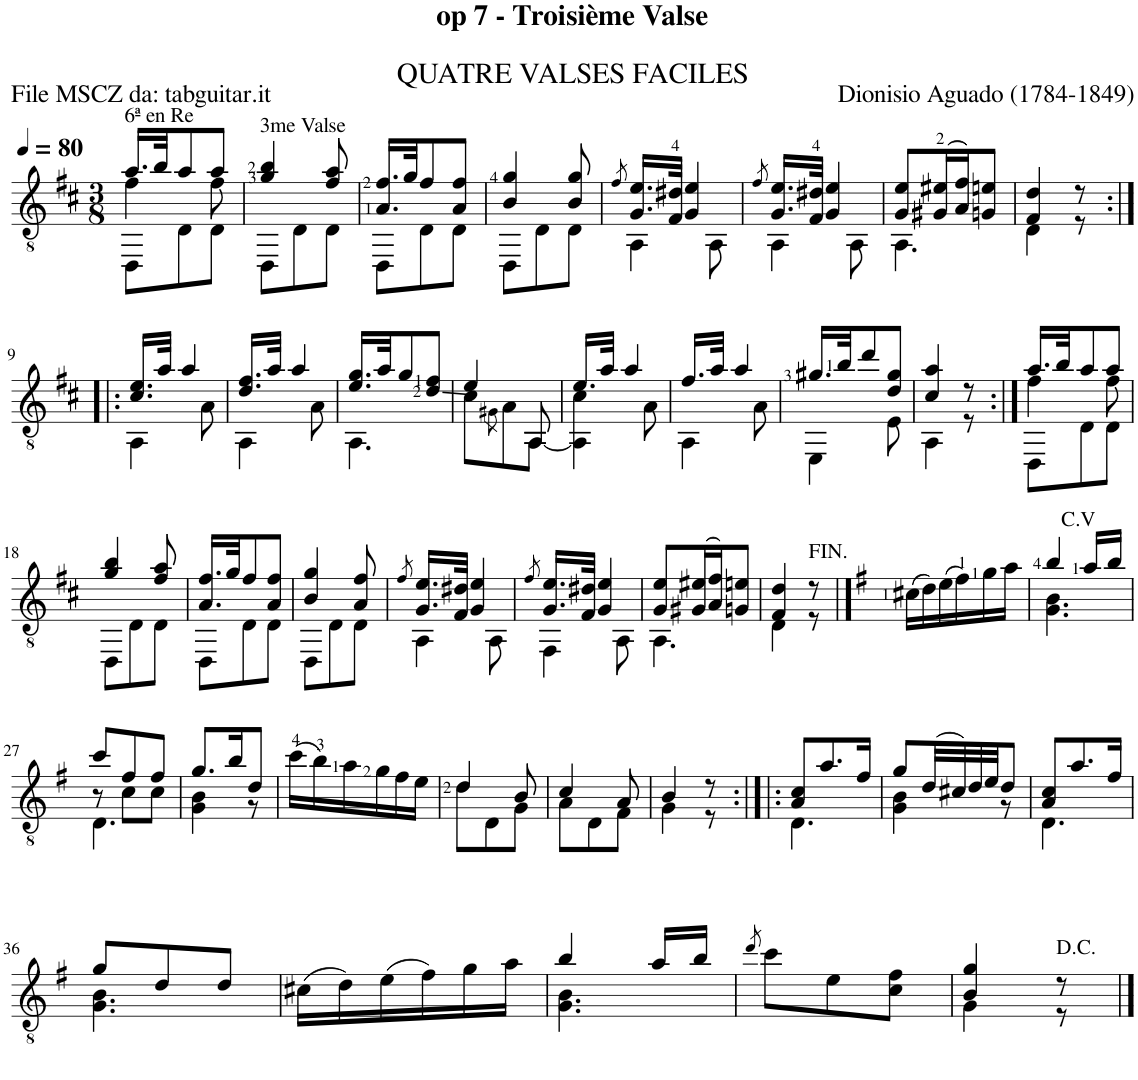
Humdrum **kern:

**kern
*part1
*staff1
*I"Guitar
*I'Guit.
*clefGv2
*k[f#c#]
*M3/8
*MM80
=1
*^
*	*^
!LO:TX:a:t=6ª en Re	!	!
16.a/LL	4f#\	8DD\L
32b/JK	.	.
8a/	.	8D\
8a/J	8f#\	8D\J
=2	=2	=2
!LO:TX:a:t=3me Valse	!	!
*	*v	*v
4g/ 4b/	8DD\L
.	8D\
8f#/ 8a/	8D\J
=3	=3
16.A/ 16.f#/LL	8DD\L
32g/JK	.
8f#/	8D\
8A/ 8f#/J	8D\J
=4	=4
4B/ 4g/	8DD\L
.	8D\
8B/ 8g/	8D\J
=5	=5
8qf#/	.
16.G/ 16.e/LL	4AA\
32F#/ 32d#X/JJk	.
4G/ 4e/	.
.	8AA\
=6	=6
8qf#/	.
16.G/ 16.e/LL	4AA\
32F#/ 32d#X/JJk	.
4G/ 4e/	.
.	8AA\
=7	=7
8G/ 8e/L	4.AA\
(16G#X/ 16e#X/L	.
16A/ 16f#/J)	.
8Gn/ 8en/J	.
=8	=8
4F#/ 4d/	4D\
8r	8r
!!LO:LB:g=z	!!
=9:|!|:	=9:|!|:
16.c#/ 16.e/LL	4AA\
32a/JJk	.
4a/	.
.	8A\
=10	=10
16.d/ 16.f#/LL	4AA\
32a/JJk	.
4a/	.
.	8A\
=11	=11
16.e/ 16.g/LL	4.AA\
32a/JK	.
8g/	.
8d/ 8f#/J	.
=12	=12
4e/	8c#\L
.	8qG#X\
.	8A\
8AA/	[8AA\J
=13	=13
16.e/LL	4AA\] 4c#\
32a/JJk	.
4a/	.
.	8A\
=14	=14
16.f#/LL	4AA\
32a/JJk	.
4a/	.
.	8A\
=15	=15
16.g#X/LL	4EE\
32b/JK	.
8dd/	.
8d/ 8g#/J	8E\
=16	=16
4c#/ 4a/	4AA\
8r	8r
=17:|!	=17:|!
*	*^
16.a/LL	4f#\	8DD\L
32b/JK	.	.
8a/	.	8D\
8a/J	8f#\	8D\J
*	*v	*v
!!LO:LB:g=z
=18	=18
4g/ 4b/	8DD\L
.	8D\
8f#/ 8a/	8D\J
=19	=19
16.A/ 16.f#/LL	8DD\L
32g/JK	.
8f#/	8D\
8A/ 8f#/J	8D\J
=20	=20
4B/ 4g/	8DD\L
.	8D\
8A/ 8f#/	8D\J
=21	=21
8qf#/	.
16.G/ 16.e/LL	4AA\
32F#/ 32d#X/JJk	.
4G/ 4e/	.
.	8AA\
=22	=22
8qf#/	.
16.G/ 16.e/LL	4FF#\
32F#/ 32d#X/JJk	.
4G/ 4e/	.
.	8AA\
=23	=23
8G/ 8e/L	4.AA\
(16G#X/ 16e#X/L	.
16A/ 16f#/J)	.
8Gn/ 8en/J	.
=24	=24
4F#/ 4d/	4D\
!LO:TX:a:t=FIN.	!
8r	8r
*v	*v
==25
*k[f#]
(16c#X\LL
16d\)
(16e\
16f#\)
16g\
16a\JJ
=26
*^
4b/	4.G\ 4.B\
!LO:TX:a:t=C.V	!
16a/LL	.
16b/JJ	.
!!LO:LB:g=z	!!
=27	=27
*	*^
8cc/L	8r	4.D\
8f#/	8c\L	.
8f#/J	8c\J	.
*	*v	*v
=28	=28
8.g/L	4G\ 4B\
16b/K	.
8d/J	8r
*v	*v
=29
(16cc\LL
16b\)
16a\
16g\
16f#\
16e\JJ
=30
*^
4d/	8d\L
.	8D\
8B/	8G\J
=31	=31
4c/	8A\L
.	8D\
8A/	8F#\J
=32	=32
4B/	4G\
8r	8r
=33:|!|:	=33:|!|:
8A/ 8c/L	4.D\
8.a/	.
16f#/Jk	.
=34	=34
8g/L	4G\ 4B\
(32d/LL	.
32c#X/)	.
32d/	.
32e/JJ	.
8d/J	8r
=35	=35
8A/ 8c/L	4.D\
8.a/	.
16f#/Jk	.
!!LO:LB:g=z	!!
=36	=36
8g/L	4.G\ 4.B\
8d/	.
8d/J	.
*v	*v
=37
(16c#X\LL
16d\)
(16e\
16f#\)
16g\
16a\JJ
=38
*^
4b/	4.G\ 4.B\
16a/LL	.
16b/JJ	.
*v	*v
=39
8qdd/
8cc\L
8e\
8c\ 8f#\J
=40
*^
4B/ 4g/	4G\
8r	8r
*v	*v
==
*-
